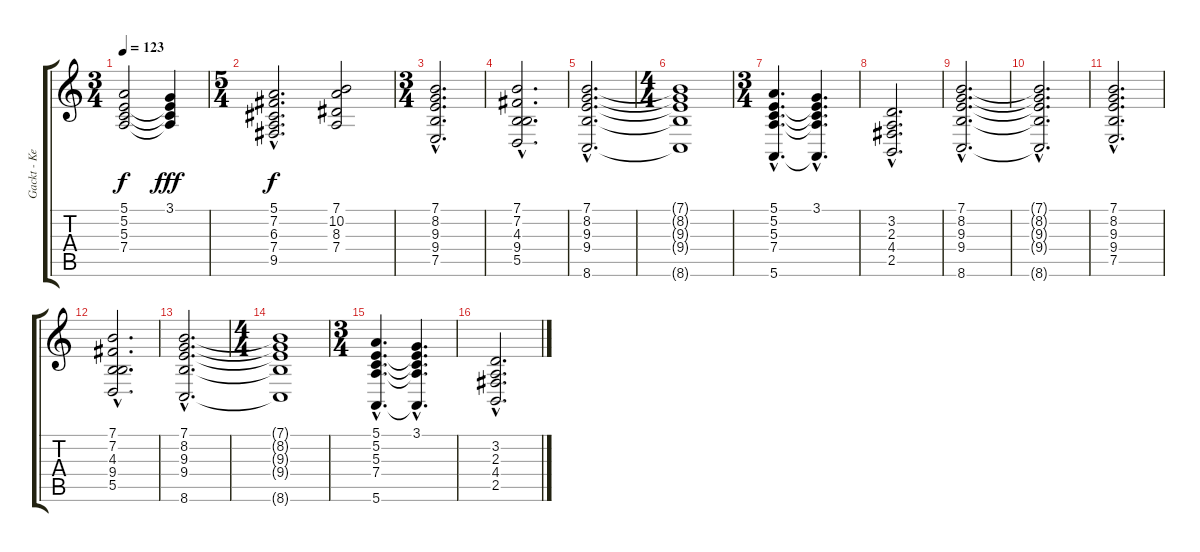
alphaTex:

\track ("Gackt - Keyboard" "Gackt - Ke") {instrument stringensemble1}
\staff {score tabs}
\tuning (E4 B3 G3 D3 A2 E2) {hide}
\ts (3 4)
\tempo 123
\clef g2
\ks c
(5.1 5.2 5.3 7.4).2{dy f} (3.1 5.2{t} 5.3{t} 7.4{t}).4{dy fff} |
\ts (5 4)
(5.1{hac} 7.2{hac} 6.3{hac} 7.4{hac} 9.5{hac}).2{d dy f} (7.1 10.2 8.3 7.4).2 |
\ts (3 4)
(7.1{hac} 8.2{hac} 9.3{hac} 9.4{hac} 7.5{hac}).2{d} |
(7.1{hac} 7.2{hac} 4.3{hac} 9.4{hac} 5.5{hac}).2{d} |
(7.1{hac} 8.2{hac} 9.3{hac} 9.4{hac} 8.6{hac}).2{d} |
\ts (4 4)
(7.1{t} 8.2{t} 9.3{t} 9.4{t} 8.6{t}).1 |
\ts (3 4)
(5.1{hac} 5.2{hac} 5.3{hac} 7.4{hac} 5.6{hac}).4{d} (3.1{hac} 5.2{hac t} 5.3{hac t} 7.4{hac t} 5.6{hac t}).4{d} |
(3.2{hac} 2.3{hac} 4.4{hac} 2.5{hac}).2{d} |
(7.1{hac} 8.2{hac} 9.3{hac} 9.4{hac} 8.6{hac}).2{d} |
(7.1{hac t} 8.2{hac t} 9.3{hac t} 9.4{hac t} 8.6{hac t}).2{d} |
(7.1{hac} 8.2{hac} 9.3{hac} 9.4{hac} 7.5{hac}).2{d} |
(7.1{hac} 7.2{hac} 4.3{hac} 9.4{hac} 5.5{hac}).2{d} |
(7.1{hac} 8.2{hac} 9.3{hac} 9.4{hac} 8.6{hac}).2{d} |
\ts (4 4)
(7.1{t} 8.2{t} 9.3{t} 9.4{t} 8.6{t}).1 |
\ts (3 4)
(5.1{hac} 5.2{hac} 5.3{hac} 7.4{hac} 5.6{hac}).4{d} (3.1{hac} 5.2{hac t} 5.3{hac t} 7.4{hac t} 5.6{hac t}).4{d} |
(3.2{hac} 2.3{hac} 4.4{hac} 2.5{hac}).2{d}
